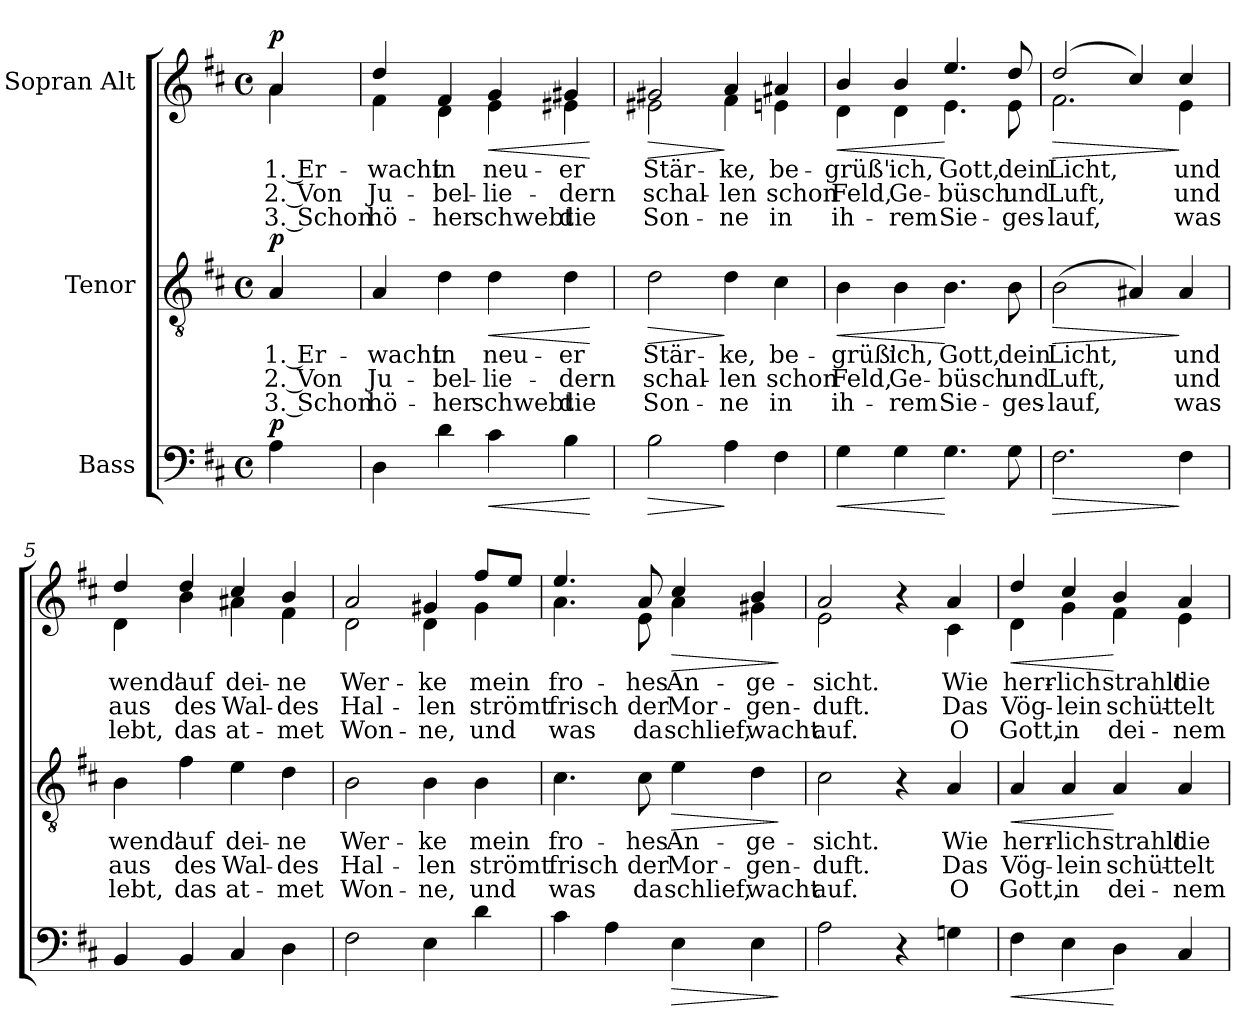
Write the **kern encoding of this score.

**kern	**dynam	**kern	**text	**text	**text	**dynam	**kern	**text	**text	**text	**dynam
*part3	*part3	*part2	*part2	*part2	*part2	*part2	*part1	*part1	*part1	*part1	*part1
*staff3	*staff3	*staff2	*staff2	*staff2	*staff2	*staff2	*staff1	*staff1	*staff1	*staff1	*staff1
*I"Bass	*	*I"Tenor	*	*	*	*	*I"Sopran Alt	*	*	*	*
*clefF4	*	*clefGv2	*	*	*	*	*clefG2	*	*	*	*
*k[f#c#]	*	*k[f#c#]	*	*	*	*	*k[f#c#]	*	*	*	*
*M4/4	*	*M4/4	*	*	*	*	*M4/4	*	*	*	*
*met(c)	*	*met(c)	*	*	*	*	*met(c)	*	*	*	*
=	=	=	=	=	=	=	=	=	=	=	=
!	!	!	!	!	!	!	!LO:TX:a:B:t=Lebhaft	!	!	!	!
!	!LO:DY:a	!	!LO:LY:b	!LO:LY:b	!LO:LY:b	!LO:DY:a	!	!LO:LY:b	!LO:LY:b	!LO:LY:b	!LO:DY:a
*	*	*	*	*	*	*	*^	*	*	*	*
4A\	p	4A/	1. Er-	2. Von	3. Schon	p	4a/	4a\	1. Er-	2. Von	3. Schon	p
=1	=1	=1	=1	=1	=1	=1	=1	=1	=1	=1	=1	=1
!	!	!	!LO:LY:b	!LO:LY:b	!LO:LY:b	!	!	!	!LO:LY:b	!LO:LY:b	!LO:LY:b	!
4D\	.	4A/	-wacht	Ju-	hö-	.	4dd/	4f#\	-wacht	Ju-	hö-	.
!	!	!	!LO:LY:b	!LO:LY:b	!LO:LY:b	!	!	!	!LO:LY:b	!LO:LY:b	!LO:LY:b	!
4d\	.	4d\	in	-bel-	-her	.	4f#/	4d\	in	-bel-	-her	.
!	!LO:HP:b	!	!LO:LY:b	!LO:LY:b	!LO:LY:b	!LO:HP:b	!	!	!LO:LY:b	!LO:LY:b	!LO:LY:b	!LO:HP:b
4c#\	<	4d\	neu-	-lie-	schwebt	<	4g/	4e\	neu-	-lie-	schwebt	<
!	!	!	!LO:LY:b	!LO:LY:b	!LO:LY:b	!	!	!	!LO:LY:b	!LO:LY:b	!LO:LY:b	!
4B\	.	4d\	-er	-dern	die	.	4g#X/	4e#X\	-er	-dern	die	.
*	*	*	*	*	*	*	*v	*v	*	*	*	*
.	[	.	.	.	.	[	.	.	.	.	[
=2	=2	=2	=2	=2	=2	=2	=2	=2	=2	=2	=2
!	!LO:HP:b	!	!LO:LY:b	!LO:LY:b	!LO:LY:b	!LO:HP:b	!	!LO:LY:b	!LO:LY:b	!LO:LY:b	!LO:HP:b
*	*	*	*	*	*	*	*^	*	*	*	*
2B\	>	2d\	Stär-	schal-	Son-	>	2g#X/	2e#X\	Stär-	schal-	Son-	>
!	!	!	!LO:LY:b	!LO:LY:b	!LO:LY:b	!	!	!	!LO:LY:b	!LO:LY:b	!LO:LY:b	!
4A\	]	4d\	-ke,	-len	-ne	]	4a/	4f#\	-ke,	-len	-ne	]
!	!	!	!LO:LY:b	!LO:LY:b	!LO:LY:b	!	!	!	!LO:LY:b	!LO:LY:b	!LO:LY:b	!
4F#\	.	4c#\	be-	schon	in	.	4a#X/	4en\	be-	schon	in	.
=3	=3	=3	=3	=3	=3	=3	=3	=3	=3	=3	=3	=3
!	!LO:HP:b	!	!LO:LY:b	!LO:LY:b	!LO:LY:b	!LO:HP:b	!	!	!LO:LY:b	!LO:LY:b	!LO:LY:b	!LO:HP:b
4G\	<	4B\	-grüß'	Feld,	ih-	<	4b/	4d\	-grüß'	Feld,	ih-	<
!	!	!	!LO:LY:b	!LO:LY:b	!LO:LY:b	!	!	!	!LO:LY:b	!LO:LY:b	!LO:LY:b	!
4G\	.	4B\	ich,	Ge-	-rem	.	4b/	4d\	ich,	Ge-	-rem	.
!	!	!	!LO:LY:b	!LO:LY:b	!LO:LY:b	!	!	!	!LO:LY:b	!LO:LY:b	!LO:LY:b	!
4.G\	[	4.B\	Gott,	-büsch	Sie-	[	4.ee/	4.e\	Gott,	-büsch	Sie-	[
!	!	!	!LO:LY:b	!LO:LY:b	!LO:LY:b	!	!	!	!LO:LY:b	!LO:LY:b	!LO:LY:b	!
8G\	.	8B\	dein	und	-ges-	.	8dd/	8e\	dein	und	-ges-	.
!!LO:LB:g=z	!!
=4	=4	=4	=4	=4	=4	=4	=4	=4	=4	=4	=4	=4
!	!LO:HP:b	!	!LO:LY:b	!LO:LY:b	!LO:LY:b	!LO:HP:b	!	!	!LO:LY:b	!LO:LY:b	!LO:LY:b	!LO:HP:b
2.F#\	>	(2B\	Licht,	Luft,	-lauf,	>	(2dd/	2.f#\	Licht,	Luft,	-lauf,	>
.	.	4A#X/)	.	.	.	.	4cc#/)	.	.	.	.	.
!	!	!	!LO:LY:b	!LO:LY:b	!LO:LY:b	!	!	!	!LO:LY:b	!LO:LY:b	!LO:LY:b	!
4F#\	]	4A#/	und	und	was	]	4cc#/	4e\	und	und	was	]
=5	=5	=5	=5	=5	=5	=5	=5	=5	=5	=5	=5	=5
!	!	!	!LO:LY:b	!LO:LY:b	!LO:LY:b	!	!	!	!LO:LY:b	!LO:LY:b	!LO:LY:b	!
4BB/	.	4B\	wend'	aus	lebt,	.	4dd/	4d\	wend'	aus	lebt,	.
!	!	!	!LO:LY:b	!LO:LY:b	!LO:LY:b	!	!	!	!LO:LY:b	!LO:LY:b	!LO:LY:b	!
4BB/	.	4f#\	auf	des	das	.	4dd/	4b\	auf	des	das	.
!	!	!	!LO:LY:b	!LO:LY:b	!LO:LY:b	!	!	!	!LO:LY:b	!LO:LY:b	!LO:LY:b	!
4C#/	.	4e\	dei-	Wal-	at-	.	4cc#/	4a#X\	dei-	Wal-	at-	.
!	!	!	!LO:LY:b	!LO:LY:b	!LO:LY:b	!	!	!	!LO:LY:b	!LO:LY:b	!LO:LY:b	!
4D\	.	4d\	-ne	-des	-met	.	4b/	4f#\	-ne	-des	-met	.
=6	=6	=6	=6	=6	=6	=6	=6	=6	=6	=6	=6	=6
!	!	!	!LO:LY:b	!LO:LY:b	!LO:LY:b	!	!	!	!LO:LY:b	!LO:LY:b	!LO:LY:b	!
2F#\	.	2B\	Wer-	Hal-	Won-	.	2a/	2d\	Wer-	Hal-	Won-	.
!	!	!	!LO:LY:b	!LO:LY:b	!LO:LY:b	!	!	!	!LO:LY:b	!LO:LY:b	!LO:LY:b	!
4E\	.	4B\	-ke	-len	-ne,	.	4g#X/	4d\	-ke	-len	-ne,	.
!	!	!	!LO:LY:b	!LO:LY:b	!LO:LY:b	!	!	!	!LO:LY:b	!LO:LY:b	!LO:LY:b	!
4d\	.	4B\	mein	strömt	und	.	8ff#/L	4g#\	mein	strömt	und	.
.	.	.	.	.	.	.	8ee/J	.	.	.	.	.
=7	=7	=7	=7	=7	=7	=7	=7	=7	=7	=7	=7	=7
!	!	!	!LO:LY:b	!LO:LY:b	!LO:LY:b	!	!	!	!LO:LY:b	!LO:LY:b	!LO:LY:b	!
4c#\	.	4.c#\	fro-	frisch	was	.	4.ee/	4.a\	fro-	frisch	was	.
4A\	.	.	.	.	.	.	.	.	.	.	.	.
!	!	!	!LO:LY:b	!LO:LY:b	!LO:LY:b	!	!	!	!LO:LY:b	!LO:LY:b	!LO:LY:b	!
.	.	8c#\	-hes	der	da	.	8a/	8e\	-hes	der	da	.
!	!LO:HP:b	!	!LO:LY:b	!LO:LY:b	!LO:LY:b	!LO:HP:b	!	!	!LO:LY:b	!LO:LY:b	!LO:LY:b	!LO:HP:b
4E\	>	4e\	An-	Mor-	schlief,	>	4cc#/	4a\	An-	Mor-	schlief,	>
!	!	!	!LO:LY:b	!LO:LY:b	!LO:LY:b	!	!	!	!LO:LY:b	!LO:LY:b	!LO:LY:b	!
4E\	.	4d\	-ge-	-gen-	wacht	.	4b/	4g#X\	-ge-	-gen-	wacht	.
*	*	*	*	*	*	*	*v	*v	*	*	*	*
.	]	.	.	.	.	]	.	.	.	.	]
!!LO:PB:g=z
=8	=8	=8	=8	=8	=8	=8	=8	=8	=8	=8	=8
!	!	!	!LO:LY:b	!LO:LY:b	!LO:LY:b	!	!	!LO:LY:b	!LO:LY:b	!LO:LY:b	!
*	*	*	*	*	*	*	*^	*	*	*	*
2A\	.	2c#\	-sicht.	-duft.	auf.	.	2a/	2e\	-sicht.	-duft.	auf.	.
4r	.	4r	.	.	.	.	4r	4ryy	.	.	.	.
!	!	!	!LO:LY:b	!LO:LY:b	!LO:LY:b	!	!	!	!LO:LY:b	!LO:LY:b	!LO:LY:b	!
4Gn\	.	4A/	Wie	Das	O	.	4a/	4c#\	Wie	Das	O	.
=9	=9	=9	=9	=9	=9	=9	=9	=9	=9	=9	=9	=9
!	!LO:HP:b	!	!LO:LY:b	!LO:LY:b	!LO:LY:b	!LO:HP:b	!	!	!LO:LY:b	!LO:LY:b	!LO:LY:b	!LO:HP:b
4F#\	<	4A/	herr-	Vög-	Gott,	<	4dd/	4d\	herr-	Vög-	Gott,	<
!	!	!	!LO:LY:b	!LO:LY:b	!LO:LY:b	!	!	!	!LO:LY:b	!LO:LY:b	!LO:LY:b	!
4E\	.	4A/	-lich	-lein	in	.	4cc#/	4g\	-lich	-lein	in	.
!	!	!	!LO:LY:b	!LO:LY:b	!LO:LY:b	!	!	!	!LO:LY:b	!LO:LY:b	!LO:LY:b	!
4D\	[	4A/	strahlt	schüt-	dei-	[	4b/	4f#\	strahlt	schüt-	dei-	[
!	!	!	!LO:LY:b	!LO:LY:b	!LO:LY:b	!	!	!	!LO:LY:b	!LO:LY:b	!LO:LY:b	!
4C#/	.	4A/	die	-telt	-nem	.	4a/	4e\	die	-telt	-nem	.
*	*	*	*	*	*	*	*v	*v	*	*	*	*
=	=	=	=	=	=	=	=	=	=	=	=
*-	*-	*-	*-	*-	*-	*-	*-	*-	*-	*-	*-
